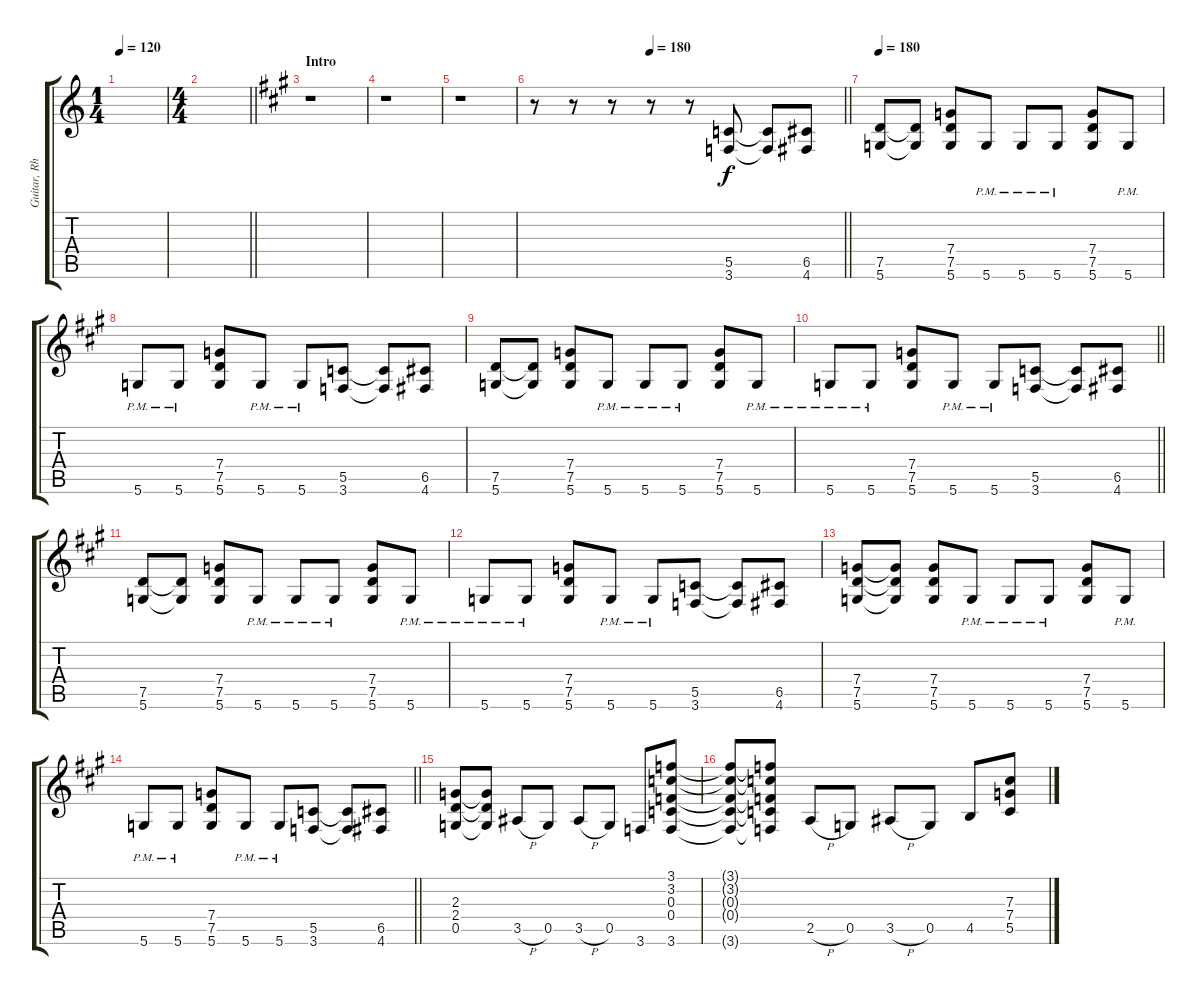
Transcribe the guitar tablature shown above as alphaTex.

\track ("Guitar, Rhythm Std-D" "Guitar, Rh") {instrument overdrivenguitar}
\staff {score tabs}
\tuning (D4 A3 F3 C3 G2 D2) {hide}
\ts (1 4)
\tempo 120
\clef g2
\ks c
|
\ts (4 4)
\barLineRight lightlight
|
\section ("" "Intro")
\ks a
r.1 |
r.1 |
r.1 |
\tempo (180 0.375)
\barLineRight lightlight
r.8 r.8 r.8 r.8 r.8 (5.5 3.6).8 (5.5{t} 3.6{t}).8 (6.5 4.6).8 |
\tempo 180
(7.5 5.6).8 (7.5{t} 5.6{t}).8 (7.4 7.5 5.6).8 5.6{pm}.8 5.6{pm}.8 5.6{pm}.8 (7.4 7.5 5.6).8 5.6{pm}.8 |
5.6{pm}.8 5.6{pm}.8 (7.4 7.5 5.6).8 5.6{pm}.8 5.6{pm}.8 (5.5 3.6).8 (5.5{t} 3.6{t}).8 (6.5 4.6).8 |
(7.5 5.6).8 (7.5{t} 5.6{t}).8 (7.4 7.5 5.6).8 5.6{pm}.8 5.6{pm}.8 5.6{pm}.8 (7.4 7.5 5.6).8 5.6{pm}.8 |
\barLineRight lightlight
5.6{pm}.8 5.6{pm}.8 (7.4 7.5 5.6).8 5.6{pm}.8 5.6{pm}.8 (5.5 3.6).8 (5.5{t} 3.6{t}).8 (6.5 4.6).8 |
(7.5 5.6).8 (7.5{t} 5.6{t}).8 (7.4 7.5 5.6).8 5.6{pm}.8 5.6{pm}.8 5.6{pm}.8 (7.4 7.5 5.6).8 5.6{pm}.8 |
5.6{pm}.8 5.6{pm}.8 (7.4 7.5 5.6).8 5.6{pm}.8 5.6{pm}.8 (5.5 3.6).8 (5.5{t} 3.6{t}).8 (6.5 4.6).8 |
(7.4 7.5 5.6).8 (7.4{t} 7.5{t} 5.6{t}).8 (7.4 7.5 5.6).8 5.6{pm}.8 5.6{pm}.8 5.6{pm}.8 (7.4 7.5 5.6).8 5.6{pm}.8 |
\barLineRight lightlight
5.6{pm}.8 5.6{pm}.8 (7.4 7.5 5.6).8 5.6{pm}.8 5.6{pm}.8 (5.5 3.6).8 (5.5{t} 3.6{t}).8 (6.5 4.6).8 |
(2.3 2.4 0.5).8 (2.3{t} 2.4{t} 0.5{t}).8 3.5{h}.8 0.5.8 3.5{h}.8 0.5.8 3.6.8 (3.1 3.2 0.3 0.4 3.6).8 |
(3.1{t} 3.2{t} 0.3{t} 0.4{t} 3.6{t}).8 (3.1{t} 3.2{t} 0.3{t} 0.4{t} 3.6{t}).8 2.5{h}.8 0.5.8 3.5{h}.8 0.5.8 4.5.8 (7.3 7.4 5.5).8
